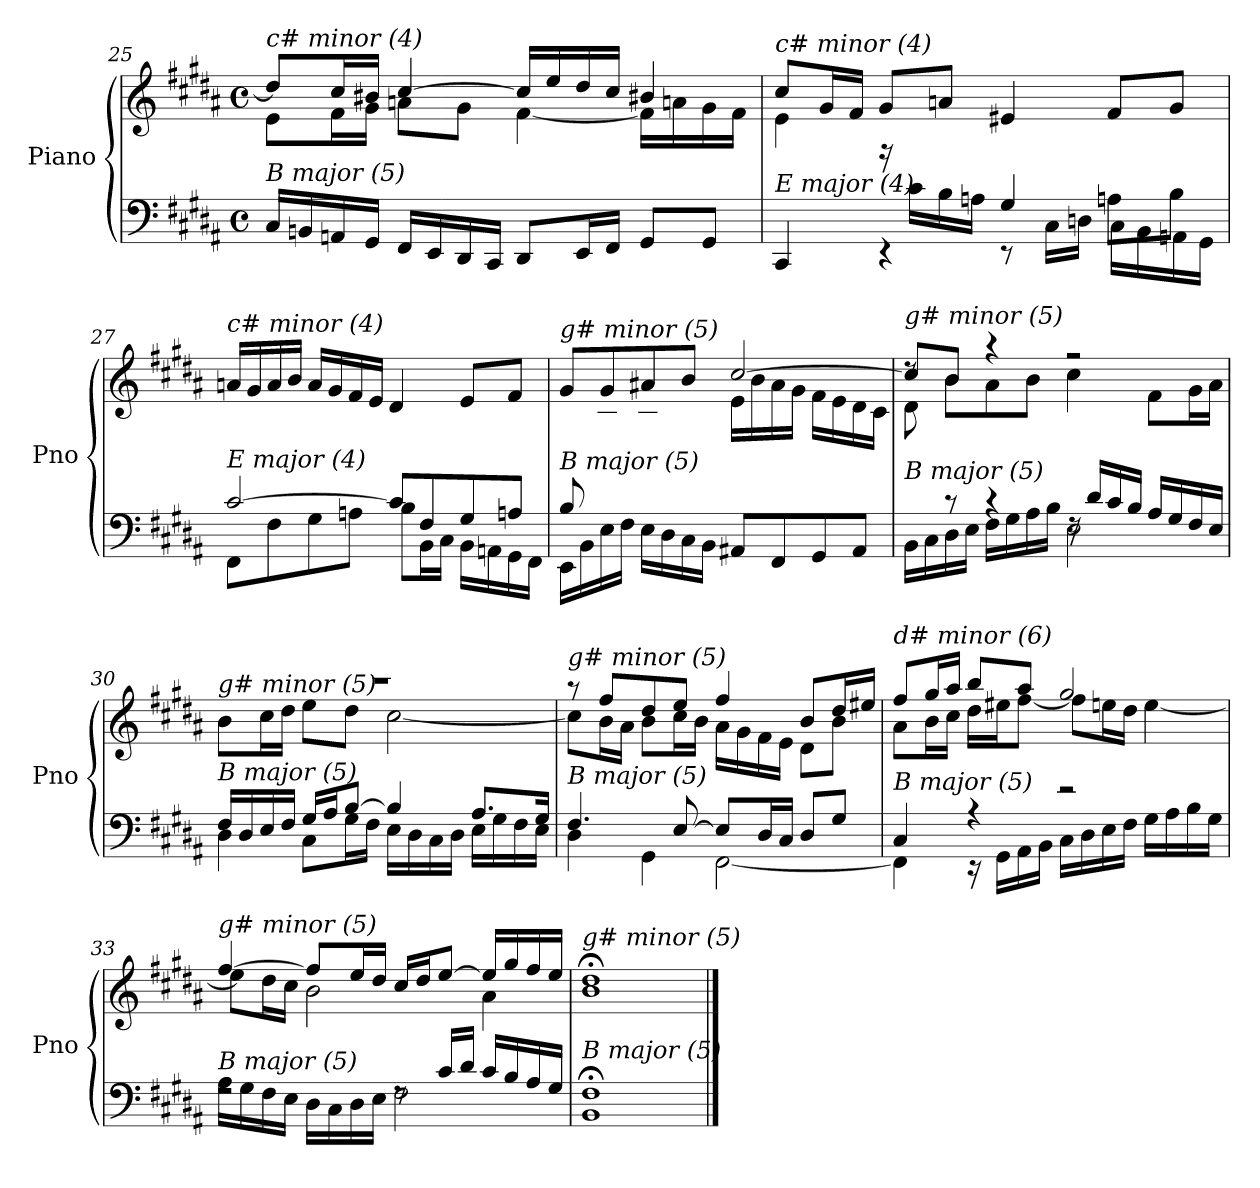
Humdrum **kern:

**kern	**kern
*part1	*part1
*staff2	*staff1
*I"Piano	*
*I'Pno	*
!!LO:LB:g=z
*clefF4	*clefG2
*k[f#c#g#d#a#]	*k[f#c#g#d#a#]
*M4/4	*M4/4
*met(c)	*met(c)
=25	=25
*	*^
!	!LO:TX:i:t=c# minor (4)	!
!LO:TX:i:t=B major (5)	!	!
16C#/LL	8dd#/L]	8e\L
16BBn/	.	.
16AAn/	16cc#/L	16f#\L
16GG#/JJ	16b#X/JJ	16g#\JJ
16FF#/LL	[4cc#/	8an\L
16EE/	.	.
16DD#/	.	8g#\J
16CC#/JJ	.	.
8DD#/L	16cc#/LL]	[4f#\
.	16ee/	.
16EE/L	16dd#/	.
16FF#/JJ	16cc#/JJ	.
8GG#/L	4b#X/	16f#\LL]
.	.	16an\
8GG#/J	.	16g#\
.	.	16f#\JJ
!!LO:PB:g=z	!!
=26	=26	=26
*^	*	*
!	!	!LO:TX:i:t=c# minor (4)	!
!LO:TX:i:t=E major (4)	!	!	!
4ryy	4CC#/	8cc#/L	4e\
.	.	16g#/L	.
.	.	16f#/JJ	.
16ryy	4r	8g#/L	16rF
16c#\LL	.	.	2ryy
16B\	.	8an/J	.
16An\JJ	.	.	.
4G#/	8r	4e#X/	.
.	16C#\LL	.	.
.	16Dn\JJ	.	.
8An\L	16C#\LL	8f#/L	.
.	16BB\	.	8.ryy
8B\J	16AAn\	8g#/J	.
.	16GG#\JJ	.	.
*	*	*v	*v
=27	=27	=27
!	!	!LO:TX:i:t=c# minor (4)
!LO:TX:i:t=E major (4)	!	!
[2c#/	8FF#\L	16an/LL
.	.	16g#/
.	8F#\	16a/
.	.	16b/JJ
.	8G#\	16a/LL
.	.	16g#/
.	8An\J	16f#/
.	.	16e/JJ
8c#/L]	8B\L	4d#/
8F#/	16BB\L	.
.	16C#\JJ	.
8G#/	16BB\LL	8e/L
.	16AAn\	.
8An/J	16GG#\	8f#/J
.	16FF#\JJ	.
!!LO:LB:g=z
=28	=28	=28
*	*	*^
!	!	!LO:TX:i:t=g# minor (5)	!
!LO:TX:i:t=B major (5)	!	!	!
8B/L	16EE\LL	8g#/L	8ryy
.	16BB\	.	.
2..ryy	16E\	8g#/	8B\
.	16F#\JJ	.	.
.	16E\LL	8a#X/	8c#\
.	16D#\	.	.
.	16C#\	8b/J	8d#\J
.	16BB\JJ	.	.
.	8AA#X/L	[2cc#/	16e\LL
.	.	.	16b\
.	8FF#/	.	16a#\
.	.	.	16g#\JJ
.	8GG#/	.	16f#\LL
.	.	.	16e\
.	8AA#/J	.	16d#\
.	.	.	16c#\JJ
!!LO:LB:g=z
=29	=29	=29	=29
*	*	*	*^
!	!	!LO:TX:i:t=g# minor (5)	!	!
!LO:TX:i:t=B major (5)	!	!	!	!
8ryy	16BB\LL	8cc#/L]	8rdd	8d#\
.	16C#\	.	.	.
8rc	16D#\	8b/J	8b\L	2..ryy
.	16E\JJ	.	.	.
4rc	16F#\LL	4r	8a#\	.
.	16G#\	.	.	.
.	16A#\	.	8b\J	.
.	16B\JJ	.	.	.
16rF	2E\	2r	4cc#\	.
16d#/LL	.	.	.	.
16c#/	.	.	.	.
16B/JJ	.	.	.	.
16A#/LL	.	.	8f#\L	.
16G#/	.	.	.	.
16F#/	.	.	16g#\L	.
16E/JJ	.	.	16a#\JJ	.
*	*	*	*v	*v
=30	=30	=30	=30
!	!	!LO:TX:i:t=g# minor (5)	!
!LO:TX:i:t=B major (5)	!	!	!
16F#/LL	4D#\	1r	8b\L
16D#/	.	.	.
16E/	.	.	16cc#\L
16F#/JJ	.	.	16dd#\JJ
16G#/LL	8C#\L	.	8ee\L
16A#/J	.	.	.
[8B/J	16G#\L	.	8dd#\J
.	16F#\JJ	.	.
4B/]	16E\LL	.	[2cc#\
.	16D#\	.	.
.	16C#\	.	.
.	16D#\JJ	.	.
8.A#/L	16E\LL	.	.
.	16G#\	.	.
.	16F#\	.	.
16G#/Jk	16E\JJ	.	.
=31	=31	=31	=31
!	!	!LO:TX:i:t=g# minor (5)	!
!LO:TX:i:t=B major (5)	!	!	!
4.F#/	4D#\	8r	8cc#\L]
.	.	8ff#/L	16b\L
.	.	.	16a#\JJ
.	4GG#\	8dd#/	8b\L
[8E/	.	8ee/J	16cc#\L
.	.	.	16b\JJ
8E/L]	[2FF#\	4ff#/	16a#\LL
.	.	.	16g#\
16D#/L	.	.	16f#\
16C#/JJ	.	.	16e\JJ
8D#/L	.	8b/L	8d#\L
8G#/J	.	16dd#/L	8b\J
.	.	16ee#X/JJ	.
!!LO:LB:g=z	!!
=32	=32	=32	=32
!	!	!LO:TX:i:t=d# minor (6)	!
!LO:TX:i:t=B major (5)	!	!	!
4C#/	4FF#\]	8ff#/L	8a#\L
.	.	16gg#/L	16b\L
.	.	16aa#/JJ	16cc#\JJ
4r	16r	8bb/L	16dd#\LL
.	16GG#\LL	.	16ee#X\J
.	16AA#\	8aa#/J	[8ff#\J
.	16BB\JJ	.	.
2r	16C#\LL	2gg#/	8ff#\L]
.	16D#\	.	.
.	16E\	.	16een\L
.	16F#\JJ	.	16dd#\JJ
.	16G#\LL	.	[4ee\
.	16A#\	.	.
.	16B\	.	.
.	16G#\JJ	.	.
=33	=33	=33	=33
!	!	!LO:TX:i:t=g# minor (5)	!
!LO:TX:i:t=B major (5)	!	!	!
2rF	16A#\LL	[4ff#/	8ee\L]
.	16G#\	.	.
.	16F#\	.	16dd#\L
.	16E\JJ	.	16cc#\JJ
.	16D#\LL	8ff#/L]	2b\
.	16C#\	.	.
.	16D#\	16ee/L	.
.	16E\JJ	16dd#/JJ	.
8rF	2F#\	16cc#/LL	.
.	.	16dd#/J	.
16c#/LL	.	[8ee/J	.
16d#/JJ	.	.	.
16c#/LL	.	16ee/LL]	4a#\
16B/	.	16gg#/	.
16A#/	.	16ff#/	.
16G#/JJ	.	16ee/JJ	.
*v	*v	*	*
*	*v	*v
=34	=34
!	!LO:TX:i:t=g# minor (5)
!LO:TX:i:t=B major (5)	!
1BB; 1F#;	1b;< 1dd#;<
==	==
*-	*-
